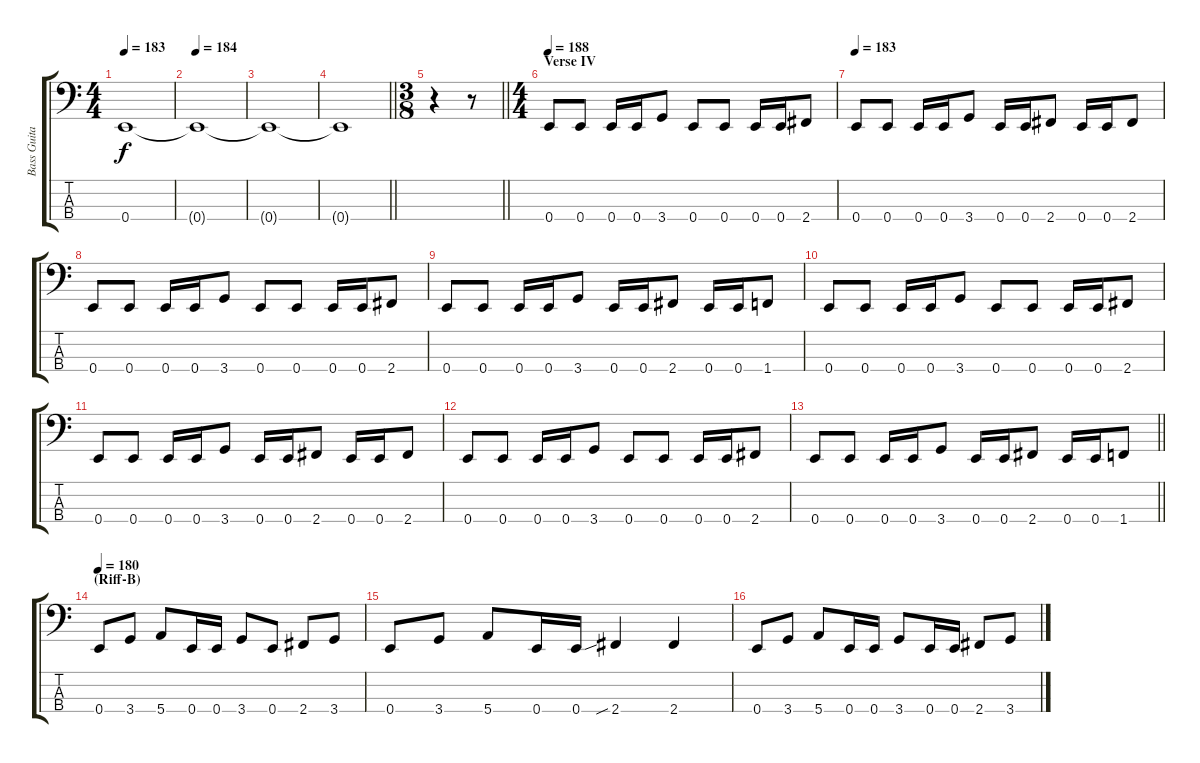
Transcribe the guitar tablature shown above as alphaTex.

\track ("Bass Guitar" "Bass Guita") {instrument electricbassfinger}
\staff {score tabs}
\tuning (G2 D2 A1 E1) {hide}
\ts (4 4)
\tempo 183
\clef f4
\ks c
0.4{t}.1{dy f} |
\tempo 184
0.4{t}.1 |
0.4{t}.1 |
\barLineRight lightlight
0.4{t}.1 |
\ts (3 8)
\barLineRight lightlight
r.4 r.8 |
\ts (4 4)
\section ("" "Verse IV")
\tempo 188
0.4.8 0.4.8 0.4.16 0.4.16 3.4.8 0.4.8 0.4.8 0.4.16 0.4.16 2.4.8 |
\tempo 183
0.4.8 0.4.8 0.4.16 0.4.16 3.4.8 0.4.16 0.4.16 2.4.8 0.4.16 0.4.16 2.4.8 |
0.4.8 0.4.8 0.4.16 0.4.16 3.4.8 0.4.8 0.4.8 0.4.16 0.4.16 2.4.8 |
0.4.8 0.4.8 0.4.16 0.4.16 3.4.8 0.4.16 0.4.16 2.4.8 0.4.16 0.4.16 1.4.8 |
0.4.8 0.4.8 0.4.16 0.4.16 3.4.8 0.4.8 0.4.8 0.4.16 0.4.16 2.4.8 |
0.4.8 0.4.8 0.4.16 0.4.16 3.4.8 0.4.16 0.4.16 2.4.8 0.4.16 0.4.16 2.4.8 |
0.4.8 0.4.8 0.4.16 0.4.16 3.4.8 0.4.8 0.4.8 0.4.16 0.4.16 2.4.8 |
\barLineRight lightlight
0.4.8 0.4.8 0.4.16 0.4.16 3.4.8 0.4.16 0.4.16 2.4.8 0.4.16 0.4.16 1.4.8 |
\section ("" "(Riff-B)")
\tempo 180
0.4.8 3.4.8 5.4.8 0.4.16 0.4.16 3.4.8 0.4.8 2.4.8 3.4.8 |
0.4.8 3.4.8 5.4.8 0.4.16 0.4.16 2.4{sib}.4 2.4.4 |
0.4.8 3.4.8 5.4.8 0.4.16 0.4.16 3.4.8 0.4.16 0.4.16 2.4.8 3.4.8
